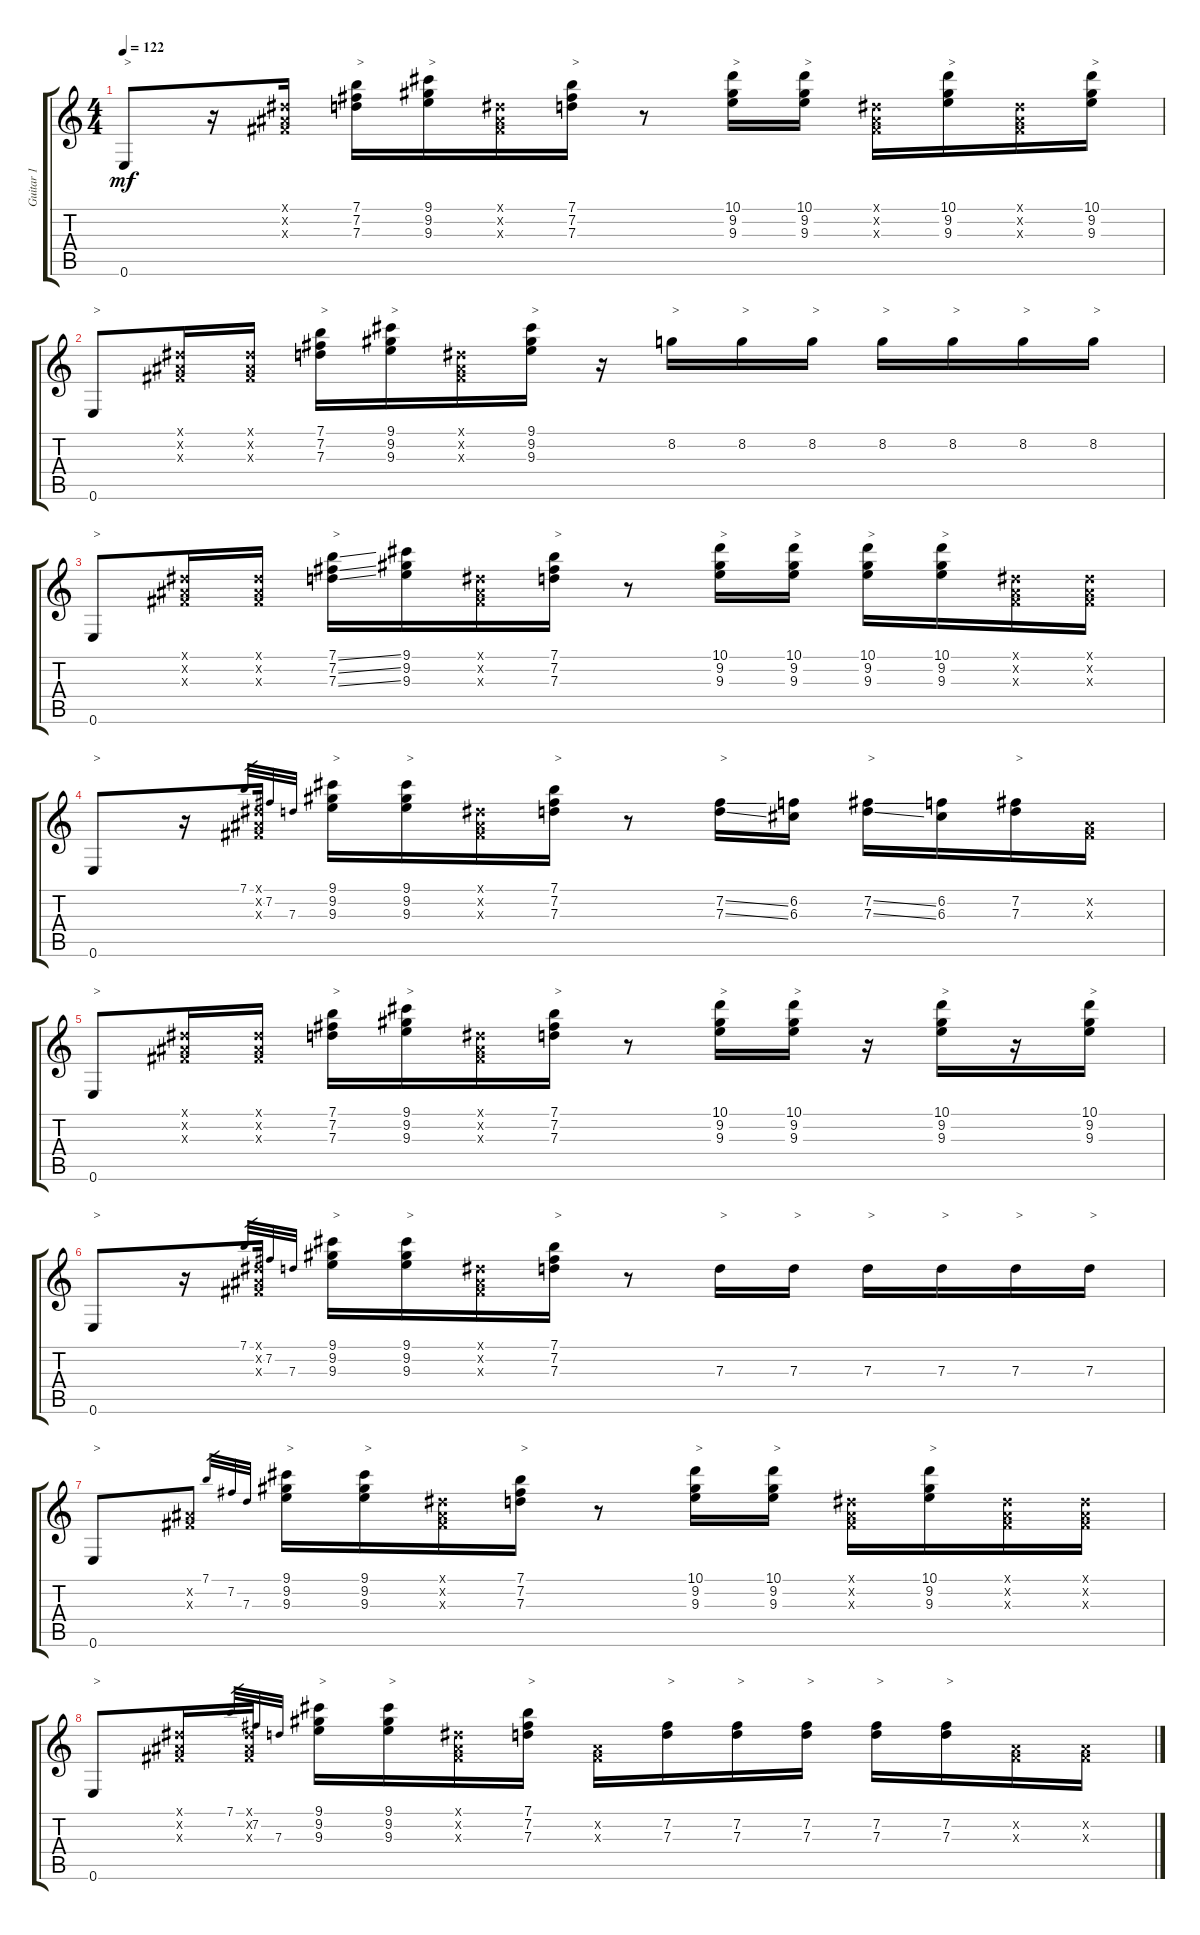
\track ("Guitar 1" "Guitar 1") {instrument distortionguitar}
\staff {score tabs}
\tuning (E4 B3 G3 D3 A2 E2) {hide}
\ts (4 4)
\tempo 122
\clef g2
\ks c
0.6.8{txt ">" dy mf} r.16 (-1.1{x} -1.2{x} -1.3{x}).16 (7.1 7.2 7.3).16{txt ">"} (9.1 9.2 9.3).16{txt ">"} (-1.1{x} -1.2{x} -1.3{x}).16 (7.1 7.2 7.3).16{txt ">"} r.8 (10.1 9.2 9.3).16{txt ">"} (10.1 9.2 9.3).16{txt ">"} (-1.1{x} -1.2{x} -1.3{x}).16 (10.1 9.2 9.3).16{txt ">"} (-1.1{x} -1.2{x} -1.3{x}).16 (10.1 9.2 9.3).16{txt ">"} |
0.6.8{txt ">"} (-1.1{x} -1.2{x} -1.3{x}).16 (-1.1{x} -1.2{x} -1.3{x}).16 (7.1 7.2 7.3).16{txt ">"} (9.1 9.2 9.3).16{txt ">"} (-1.1{x} -1.2{x} -1.3{x}).16 (9.1 9.2 9.3).16{txt ">"} r.16 8.2.16{txt ">"} 8.2.16{txt ">"} 8.2.16{txt ">"} 8.2.16{txt ">"} 8.2.16{txt ">"} 8.2.16{txt ">"} 8.2.16{txt ">"} |
0.6.8{txt ">"} (-1.1{x} -1.2{x} -1.3{x}).16 (-1.1{x} -1.2{x} -1.3{x}).16 (7.1{ss} 7.2{ss} 7.3{ss}).16{txt ">"} (9.1 9.2 9.3).16 (-1.1{x} -1.2{x} -1.3{x}).16 (7.1 7.2 7.3).16{txt ">"} r.8 (10.1 9.2 9.3).16{txt ">"} (10.1 9.2 9.3).16{txt ">"} (10.1 9.2 9.3).16{txt ">"} (10.1 9.2 9.3).16{txt ">"} (-1.1{x} -1.2{x} -1.3{x}).16 (-1.1{x} -1.2{x} -1.3{x}).16 |
0.6.8{txt ">"} r.16 (-1.1{x} -1.2{x} -1.3{x}).16 7.1.32{gr} 7.2.32{gr} 7.3.32{gr} (9.1 9.2 9.3).16{txt ">"} (9.1 9.2 9.3).16{txt ">"} (-1.1{x} -1.2{x} -1.3{x}).16 (7.1 7.2 7.3).16{txt ">"} r.8 (7.2{ss} 7.3{ss}).16{txt ">"} (6.2 6.3).16 (7.2{ss} 7.3{ss}).16{txt ">"} (6.2 6.3).16 (7.2 7.3).16{txt ">"} (-1.2{x} -1.3{x}).16 |
0.6.8{txt ">"} (-1.1{x} -1.2{x} -1.3{x}).16 (-1.1{x} -1.2{x} -1.3{x}).16 (7.1 7.2 7.3).16{txt ">"} (9.1 9.2 9.3).16{txt ">"} (-1.1{x} -1.2{x} -1.3{x}).16 (7.1 7.2 7.3).16{txt ">"} r.8 (10.1 9.2 9.3).16{txt ">"} (10.1 9.2 9.3).16{txt ">"} r.16 (10.1 9.2 9.3).16{txt ">"} r.16 (10.1 9.2 9.3).16{txt ">"} |
0.6.8{txt ">"} r.16 (-1.1{x} -1.2{x} -1.3{x}).16 7.1.32{gr} 7.2.32{gr} 7.3.32{gr} (9.1 9.2 9.3).16{txt ">"} (9.1 9.2 9.3).16{txt ">"} (-1.1{x} -1.2{x} -1.3{x}).16 (7.1 7.2 7.3).16{txt ">"} r.8 7.3.16{txt ">"} 7.3.16{txt ">"} 7.3.16{txt ">"} 7.3.16{txt ">"} 7.3.16{txt ">"} 7.3.16{txt ">"} |
0.6.8{txt ">"} (-1.2{x} -1.3{x}).8 7.1.32{gr} 7.2.32{gr} 7.3.32{gr} (9.1 9.2 9.3).16{txt ">"} (9.1 9.2 9.3).16{txt ">"} (-1.1{x} -1.2{x} -1.3{x}).16 (7.1 7.2 7.3).16{txt ">"} r.8 (10.1 9.2 9.3).16{txt ">"} (10.1 9.2 9.3).16{txt ">"} (-1.1{x} -1.2{x} -1.3{x}).16 (10.1 9.2 9.3).16{txt ">"} (-1.1{x} -1.2{x} -1.3{x}).16 (-1.1{x} -1.2{x} -1.3{x}).16 |
0.6.8{txt ">"} (-1.1{x} -1.2{x} -1.3{x}).16 (-1.1{x} -1.2{x} -1.3{x}).16 7.1.32{gr} 7.2.32{gr} 7.3.32{gr} (9.1 9.2 9.3).16{txt ">"} (9.1 9.2 9.3).16{txt ">"} (-1.1{x} -1.2{x} -1.3{x}).16 (7.1 7.2 7.3).16{txt ">"} (-1.2{x} -1.3{x}).16 (7.2 7.3).16{txt ">"} (7.2 7.3).16{txt ">"} (7.2 7.3).16{txt ">"} (7.2 7.3).16{txt ">"} (7.2 7.3).16{txt ">"} (-1.2{x} -1.3{x}).16 (-1.2{x} -1.3{x}).16
